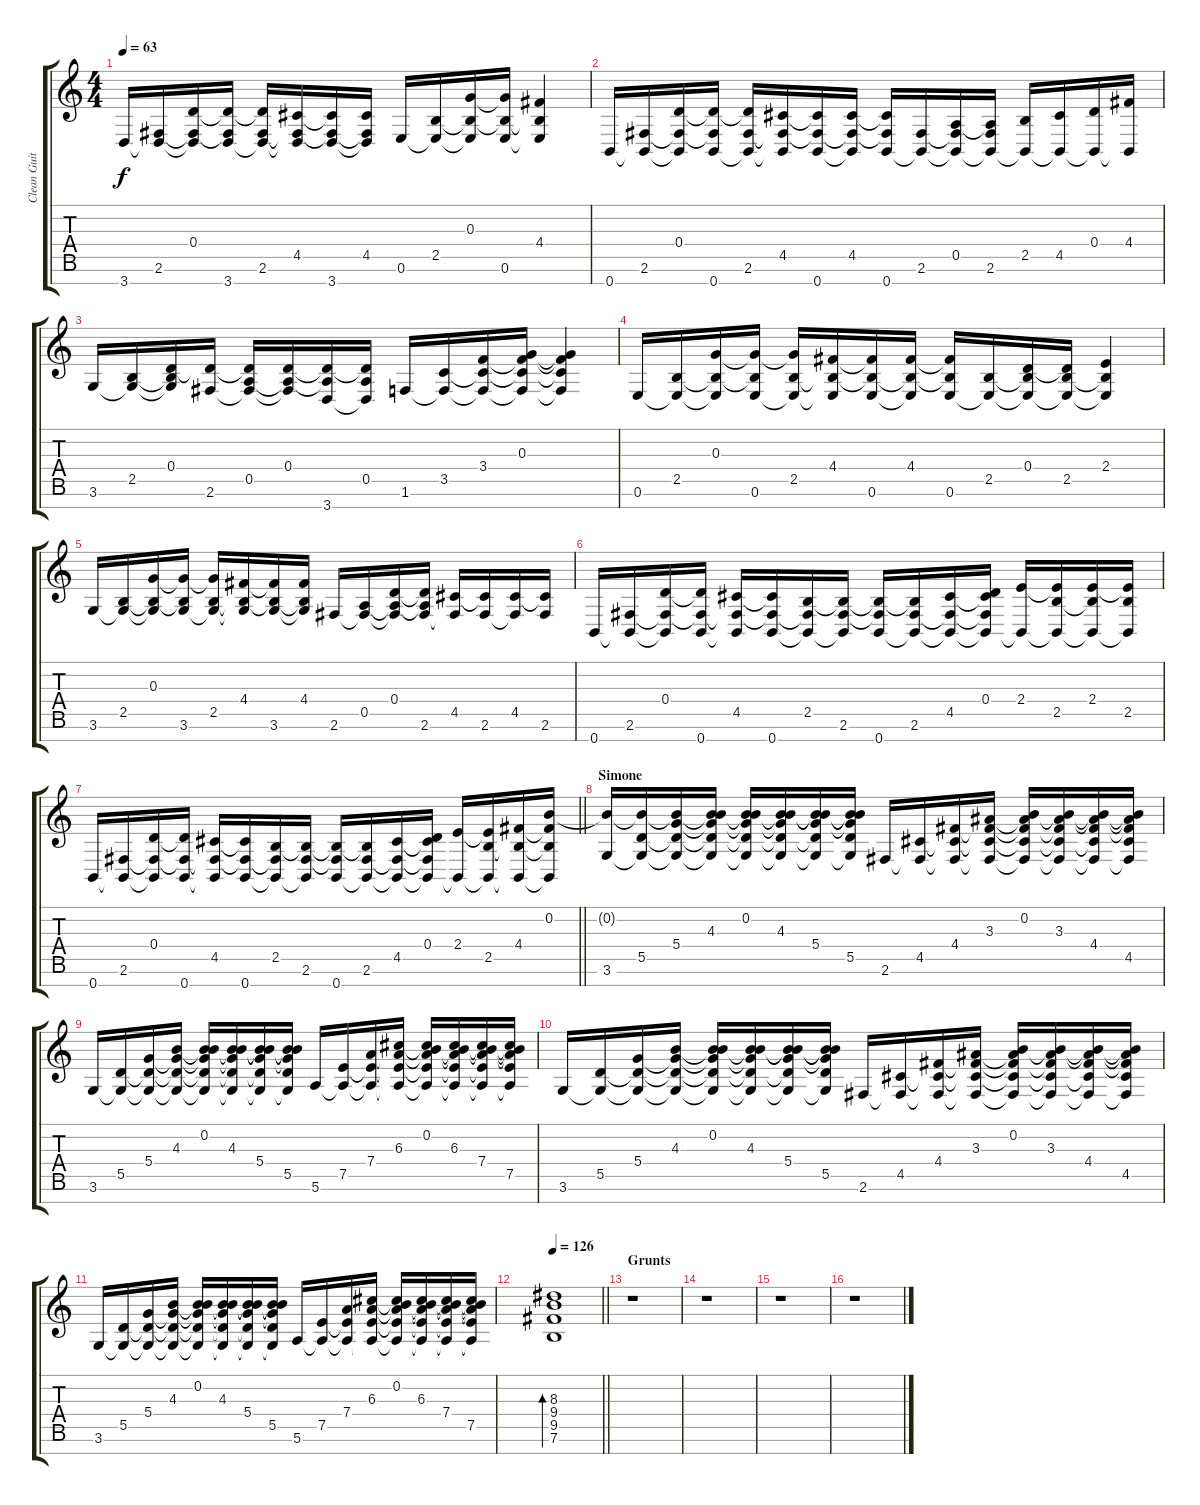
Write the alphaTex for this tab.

\track ("Clean Guitar" "Clean Guit") {instrument electricguitarclean}
\staff {score tabs}
\tuning (E4 B3 G3 D3 A2 E2 B1) {hide}
\ts (4 4)
\tempo 63
\clef g2
\ks c
3.7.16{dy f} (2.6 3.7{t}).16 (0.4 2.6{t} 3.7{t}).16 (0.4{t} 2.6{t} 3.7).16 (0.4{t} 2.6 3.7{t}).16 (4.5 2.6{t} 3.7{t}).16 (4.5{t} 2.6{t} 3.7).16 (4.5 2.6{t} 3.7{t}).16 0.6.16 (2.5 0.6{t}).16 (0.3 2.5{t} 0.6{t}).16 (0.3{t} 2.5{t} 0.6).16 (4.4 2.5{t} 0.6{t}).4 |
0.7.16 (2.6 0.7{t}).16 (0.4 2.6{t} 0.7{t}).16 (0.4{t} 2.6{t} 0.7).16 (0.4{t} 2.6 0.7{t}).16 (4.5 2.6{t} 0.7{t}).16 (4.5{t} 2.6{t} 0.7).16 (4.5 2.6{t} 0.7{t}).16 (4.5{t} 2.6{t} 0.7).16 (2.6 0.7{t}).16 (0.5 2.6{t} 0.7{t}).16 (0.5{t} 2.6 0.7{t}).16 (2.5 0.7{t}).16 (4.5 0.7{t}).16 (0.4 0.7{t}).16 (4.4 0.7{t}).16 |
3.6.16 (2.5 3.6{t}).16 (0.4 2.5{t} 3.6{t}).16 (0.4{t} 2.6).16 (0.4{t} 0.5 2.6{t}).16 (0.4 0.5{t} 2.6{t}).16 (0.4{t} 0.5{t} 3.7).16 (0.4{t} 0.5 3.7{t}).16 1.6.16 (3.5 1.6{t}).16 (3.4 3.5{t} 1.6{t}).16 (0.3 3.4{t} 3.5{t} 1.6{t}).16 (0.3{t} 3.4{t} 3.5{t} 1.6{t}).4 |
0.6.16 (2.5 0.6{t}).16 (0.3 2.5{t} 0.6{t}).16 (0.3{t} 2.5{t} 0.6).16 (0.3{t} 2.5 0.6{t}).16 (4.4 2.5{t} 0.6{t}).16 (4.4{t} 2.5{t} 0.6).16 (4.4 2.5{t} 0.6{t}).16 (4.4{t} 2.5{t} 0.6).16 (2.5 0.6{t}).16 (0.4 2.5{t} 0.6{t}).16 (0.4{t} 2.5 0.6{t}).16 (2.4 2.5{t} 0.6{t}).4 |
3.6.16 (2.5 3.6{t}).16 (0.3 2.5{t} 3.6{t}).16 (0.3{t} 2.5{t} 3.6).16 (0.3{t} 2.5 3.6{t}).16 (4.4 2.5{t} 3.6{t}).16 (4.4{t} 2.5{t} 3.6).16 (4.4 2.5{t} 3.6{t}).16 2.6.16 (0.5 2.6{t}).16 (0.4 0.5{t} 2.6{t}).16 (0.4{t} 0.5{t} 2.6).16 (4.5 2.6{t}).16 (4.5{t} 2.6).16 (4.5 2.6{t}).16 (4.5{t} 2.6).16 |
0.7.16 (2.6 0.7{t}).16 (0.4 2.6{t} 0.7{t}).16 (0.4{t} 2.6{t} 0.7).16 (4.5 2.6{t} 0.7{t}).16 (4.5{t} 2.6{t} 0.7).16 (2.5 2.6{t} 0.7{t}).16 (2.5{t} 2.6 0.7{t}).16 (2.5{t} 2.6{t} 0.7).16 (2.5{t} 2.6 0.7{t}).16 (4.5 2.6{t} 0.7{t}).16 (0.4 4.5{t} 2.6{t} 0.7{t}).16 (2.4 0.7{t}).16 (2.4{t} 2.5 0.7{t}).16 (2.4 2.5{t} 0.7{t}).16 (2.4{t} 2.5 0.7{t}).16 |
\barLineRight lightlight
0.7.16 (2.6 0.7{t}).16 (0.4 2.6{t} 0.7{t}).16 (0.4{t} 2.6{t} 0.7).16 (4.5 2.6{t} 0.7{t}).16 (4.5{t} 2.6{t} 0.7).16 (2.5 2.6{t} 0.7{t}).16 (2.5{t} 2.6 0.7{t}).16 (2.5{t} 2.6{t} 0.7).16 (2.5{t} 2.6 0.7{t}).16 (4.5 2.6{t} 0.7{t}).16 (0.4 4.5{t} 2.6{t} 0.7{t}).16 (2.4 0.7{t}).16 (2.4{t} 2.5 0.7{t}).16 (4.4 2.5{t} 0.7{t}).16 (0.2 4.4{t} 2.5{t} 0.7{t}).16 |
\section ("" "Simone")
(0.2{t} 3.6).16 (0.2{t} 5.5 3.6{t}).16 (0.2{t} 5.4 5.5{t} 3.6{t}).16 (0.2{t} 4.3 5.4{t} 5.5{t} 3.6{t}).16 (0.2 4.3{t} 5.4{t} 5.5{t} 3.6{t}).16 (0.2{t} 4.3 5.4{t} 5.5{t} 3.6{t}).16 (0.2{t} 4.3{t} 5.4 5.5{t} 3.6{t}).16 (0.2{t} 4.3{t} 5.4{t} 5.5 3.6{t}).16 2.6.16 (4.5 2.6{t}).16 (4.4 4.5{t} 2.6{t}).16 (3.3 4.4{t} 4.5{t} 2.6{t}).16 (0.2 3.3{t} 4.4{t} 4.5{t} 2.6{t}).16 (0.2{t} 3.3 4.4{t} 4.5{t} 2.6{t}).16 (0.2{t} 3.3{t} 4.4 4.5{t} 2.6{t}).16 (0.2{t} 3.3{t} 4.4{t} 4.5 2.6{t}).16 |
3.6.16 (5.5 3.6{t}).16 (5.4 5.5{t} 3.6{t}).16 (4.3 5.4{t} 5.5{t} 3.6{t}).16 (0.2 4.3{t} 5.4{t} 5.5{t} 3.6{t}).16 (0.2{t} 4.3 5.4{t} 5.5{t} 3.6{t}).16 (0.2{t} 4.3{t} 5.4 5.5{t} 3.6{t}).16 (0.2{t} 4.3{t} 5.4{t} 5.5 3.6{t}).16 5.6.16 (7.5 5.6{t}).16 (7.4 7.5{t} 5.6{t}).16 (6.3 7.4{t} 7.5{t} 5.6{t}).16 (0.2 6.3{t} 7.4{t} 7.5{t} 5.6{t}).16 (0.2{t} 6.3 7.4{t} 7.5{t} 5.6{t}).16 (0.2{t} 6.3{t} 7.4 7.5{t} 5.6{t}).16 (0.2{t} 6.3{t} 7.4{t} 7.5 5.6{t}).16 |
3.6.16 (5.5 3.6{t}).16 (5.4 5.5{t} 3.6{t}).16 (4.3 5.4{t} 5.5{t} 3.6{t}).16 (0.2 4.3{t} 5.4{t} 5.5{t} 3.6{t}).16 (0.2{t} 4.3 5.4{t} 5.5{t} 3.6{t}).16 (0.2{t} 4.3{t} 5.4 5.5{t} 3.6{t}).16 (0.2{t} 4.3{t} 5.4{t} 5.5 3.6{t}).16 2.6.16 (4.5 2.6{t}).16 (4.4 4.5{t} 2.6{t}).16 (3.3 4.4{t} 4.5{t} 2.6{t}).16 (0.2 3.3{t} 4.4{t} 4.5{t} 2.6{t}).16 (0.2{t} 3.3 4.4{t} 4.5{t} 2.6{t}).16 (0.2{t} 3.3{t} 4.4 4.5{t} 2.6{t}).16 (0.2{t} 3.3{t} 4.4{t} 4.5 2.6{t}).16 |
3.6.16 (5.5 3.6{t}).16 (5.4 5.5{t} 3.6{t}).16 (4.3 5.4{t} 5.5{t} 3.6{t}).16 (0.2 4.3{t} 5.4{t} 5.5{t} 3.6{t}).16 (0.2{t} 4.3 5.4{t} 5.5{t} 3.6{t}).16 (0.2{t} 4.3{t} 5.4 5.5{t} 3.6{t}).16 (0.2{t} 4.3{t} 5.4{t} 5.5 3.6{t}).16 5.6.16 (7.5 5.6{t}).16 (7.4 7.5{t} 5.6{t}).16 (6.3 7.4{t} 7.5{t} 5.6{t}).16 (0.2 6.3{t} 7.4{t} 7.5{t} 5.6{t}).16 (0.2{t} 6.3 7.4{t} 7.5{t} 5.6{t}).16 (0.2{t} 6.3{t} 7.4 7.5{t} 5.6{t}).16 (0.2{t} 6.3{t} 7.4{t} 7.5 5.6{t}).16 |
\tempo 126
\barLineRight lightlight
(8.3 9.4 9.5 7.6).1{bd 240} |
\section ("" "Grunts")
r.1 |
r.1 |
r.1 |
r.1
